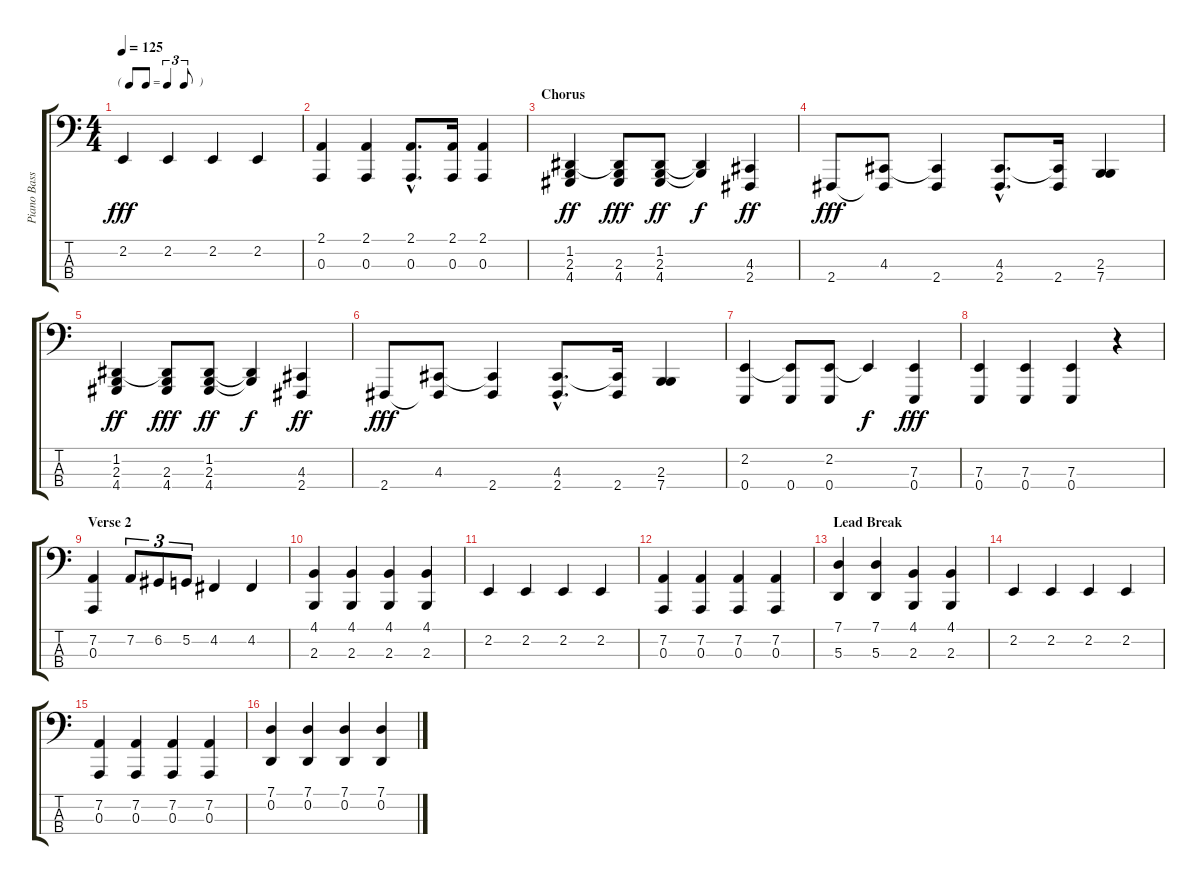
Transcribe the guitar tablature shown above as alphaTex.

\track ("Piano Bass" "Piano Bass") {instrument electricgrandpiano}
\staff {score tabs}
\tuning (G2 D2 A1 E1) {hide}
\ts (4 4)
\tf triplet8th
\tempo 125
\clef f4
\ks c
2.2.4{dy fff} 2.2.4 2.2.4 2.2.4 |
(2.1 0.3).4 (2.1 0.3).4 (2.1{hac} 0.3{hac}).8{d} (2.1 0.3).16 (2.1 0.3).4 |
\section ("" "Chorus")
(1.2 2.3 4.4).4{dy ff} (1.2{t} 2.3 4.4).8{dy fff} (1.2 2.3 4.4).8{dy ff} (1.2{t} 2.3{t}).4{dy f} (4.3 2.4).4{dy ff} |
2.4.8{dy fff} (4.3 2.4{t}).8 (4.3{t} 2.4).4 (4.3{hac} 2.4{hac}).8{d} (4.3{t} 2.4).16 (2.3 7.4).4 |
(1.2 2.3 4.4).4{dy ff} (1.2{t} 2.3 4.4).8{dy fff} (1.2 2.3 4.4).8{dy ff} (1.2{t} 2.3{t}).4{dy f} (4.3 2.4).4{dy ff} |
2.4.8{dy fff} (4.3 2.4{t}).8 (4.3{t} 2.4).4 (4.3{hac} 2.4{hac}).8{d} (4.3{t} 2.4).16 (2.3 7.4).4 |
(2.2 0.4).4 (2.2{t} 0.4).8 (2.2 0.4).8 2.2{t}.4{dy f} (7.3 0.4).4{dy fff} |
(7.3 0.4).4 (7.3 0.4).4 (7.3 0.4).4 r.4 |
\section ("" "Verse 2")
(7.2 0.3).4 7.2.8{tu (3 2)} 6.2.8{tu (3 2)} 5.2.8{tu (3 2)} 4.2.4 4.2.4 |
(4.1 2.3).4 (4.1 2.3).4 (4.1 2.3).4 (4.1 2.3).4 |
2.2.4 2.2.4 2.2.4 2.2.4 |
(7.2 0.3).4 (7.2 0.3).4 (7.2 0.3).4 (7.2 0.3).4 |
\section ("" "Lead Break")
(7.1 5.3).4{volume 14 instrument honkytonkpiano} (7.1 5.3).4 (4.1 2.3).4 (4.1 2.3).4 |
2.2.4 2.2.4 2.2.4 2.2.4 |
(7.2 0.3).4 (7.2 0.3).4 (7.2 0.3).4 (7.2 0.3).4 |
(7.1 0.2).4 (7.1 0.2).4 (7.1 0.2).4 (7.1 0.2).4
